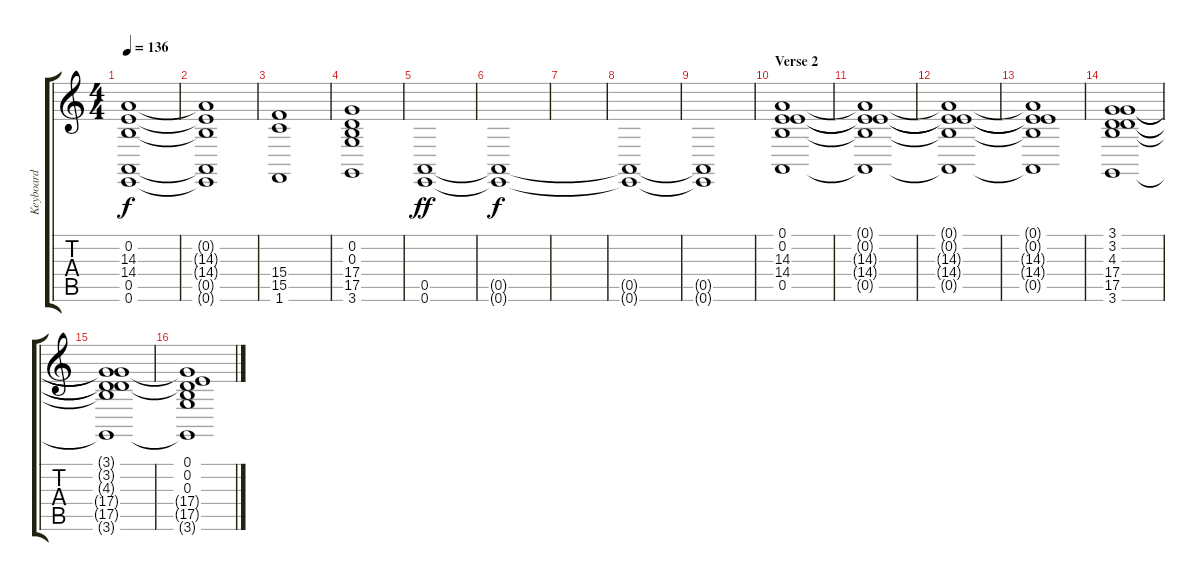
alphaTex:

\track ("Keyboard" "Keyboard") {instrument pad2warm}
\staff {score tabs}
\tuning (E4 B3 G3 D3 A2 E2) {hide}
\ts (4 4)
\tempo 136
\clef g2
\ks c
(0.2{t} 14.3 14.4 0.5 0.6).1{dy f} |
(0.2{t} 14.3{t} 14.4{t} 0.5{t} 0.6{t}).1 |
(15.4 15.5 1.6).1 |
(0.2 0.3 17.4 17.5 3.6).1 |
(0.5 0.6).1{dy ff} |
(0.5{t} 0.6{t}).1{dy f} |
|
(0.5{t} 0.6{t}).1 |
(0.5{t} 0.6{t}).1 |
\section ("" "Verse 2")
(0.1 0.2 14.3 14.4 0.5).1{volume 6} |
(0.1{t} 0.2{t} 14.3{t} 14.4{t} 0.5{t}).1 |
(0.1{t} 0.2{t} 14.3{t} 14.4{t} 0.5{t}).1 |
(0.1{t} 0.2{t} 14.3{t} 14.4{t} 0.5{t}).1 |
(3.1 3.2 4.3 17.4 17.5 3.6).1 |
(3.1{t} 3.2{t} 4.3{t} 17.4{t} 17.5{t} 3.6{t}).1 |
(0.1 0.2 0.3 17.4{t} 17.5{t} 3.6{t}).1
